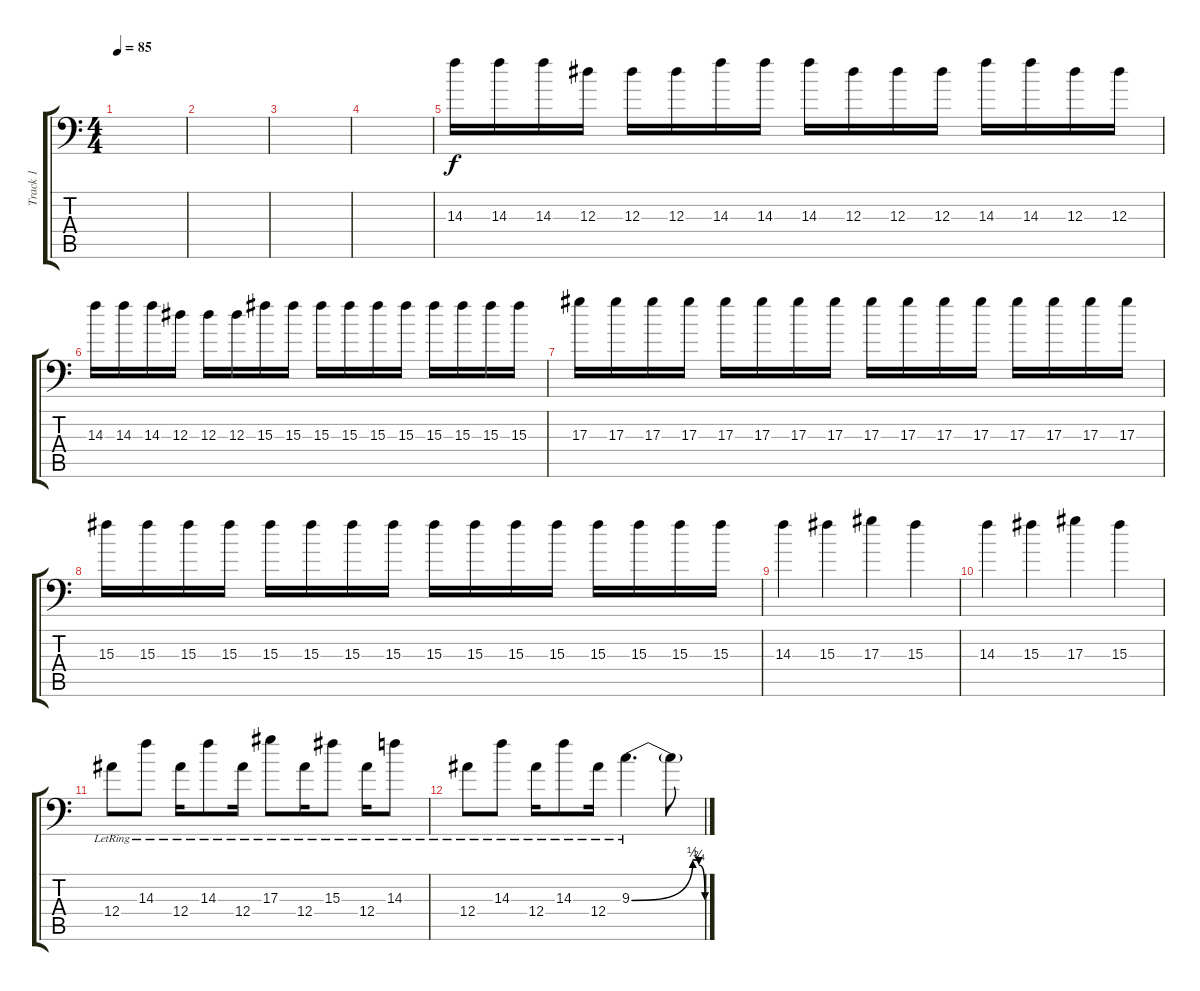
\track ("Track 1" "Track 1") {instrument electricguitarjazz}
\staff {score tabs}
\tuning (C4 G3 Eb3 Bb2 F2 Bb1) {hide}
\ts (4 4)
\tempo 85
\clef f4
\ks c
|
|
|
|
14.3.16{volume 8} 14.3.16 14.3.16 12.3.16 12.3.16 12.3.16 14.3.16 14.3.16 14.3.16 12.3.16 12.3.16 12.3.16 14.3.16 14.3.16 12.3.16 12.3.16 |
14.3.16 14.3.16 14.3.16 12.3.16 12.3.16 12.3.16 15.3.16 15.3.16 15.3.16 15.3.16 15.3.16 15.3.16 15.3.16 15.3.16 15.3.16 15.3.16 |
17.3.16 17.3.16 17.3.16 17.3.16 17.3.16 17.3.16 17.3.16 17.3.16 17.3.16 17.3.16 17.3.16 17.3.16 17.3.16 17.3.16 17.3.16 17.3.16 |
15.3.16 15.3.16 15.3.16 15.3.16 15.3.16 15.3.16 15.3.16 15.3.16 15.3.16 15.3.16 15.3.16 15.3.16 15.3.16 15.3.16 15.3.16 15.3.16 |
14.3.4 15.3.4 17.3.4 15.3.4 |
14.3.4 15.3.4 17.3.4 15.3.4 |
12.4{lr}.8 14.3{lr}.8 12.4{lr}.16 14.3{lr}.8 12.4{lr}.16 17.3{lr}.8 12.4{lr}.16 15.3{lr}.8 12.4{lr}.16 14.3{lr}.8 |
12.4{lr}.8 14.3{lr}.8 12.4{lr}.16 14.3{lr}.8 12.4{lr}.16 9.3{be (custom 0 0 50 2 55 1 60 0) lr}.4{d instrument distortionguitar} 9.3{t}.8
